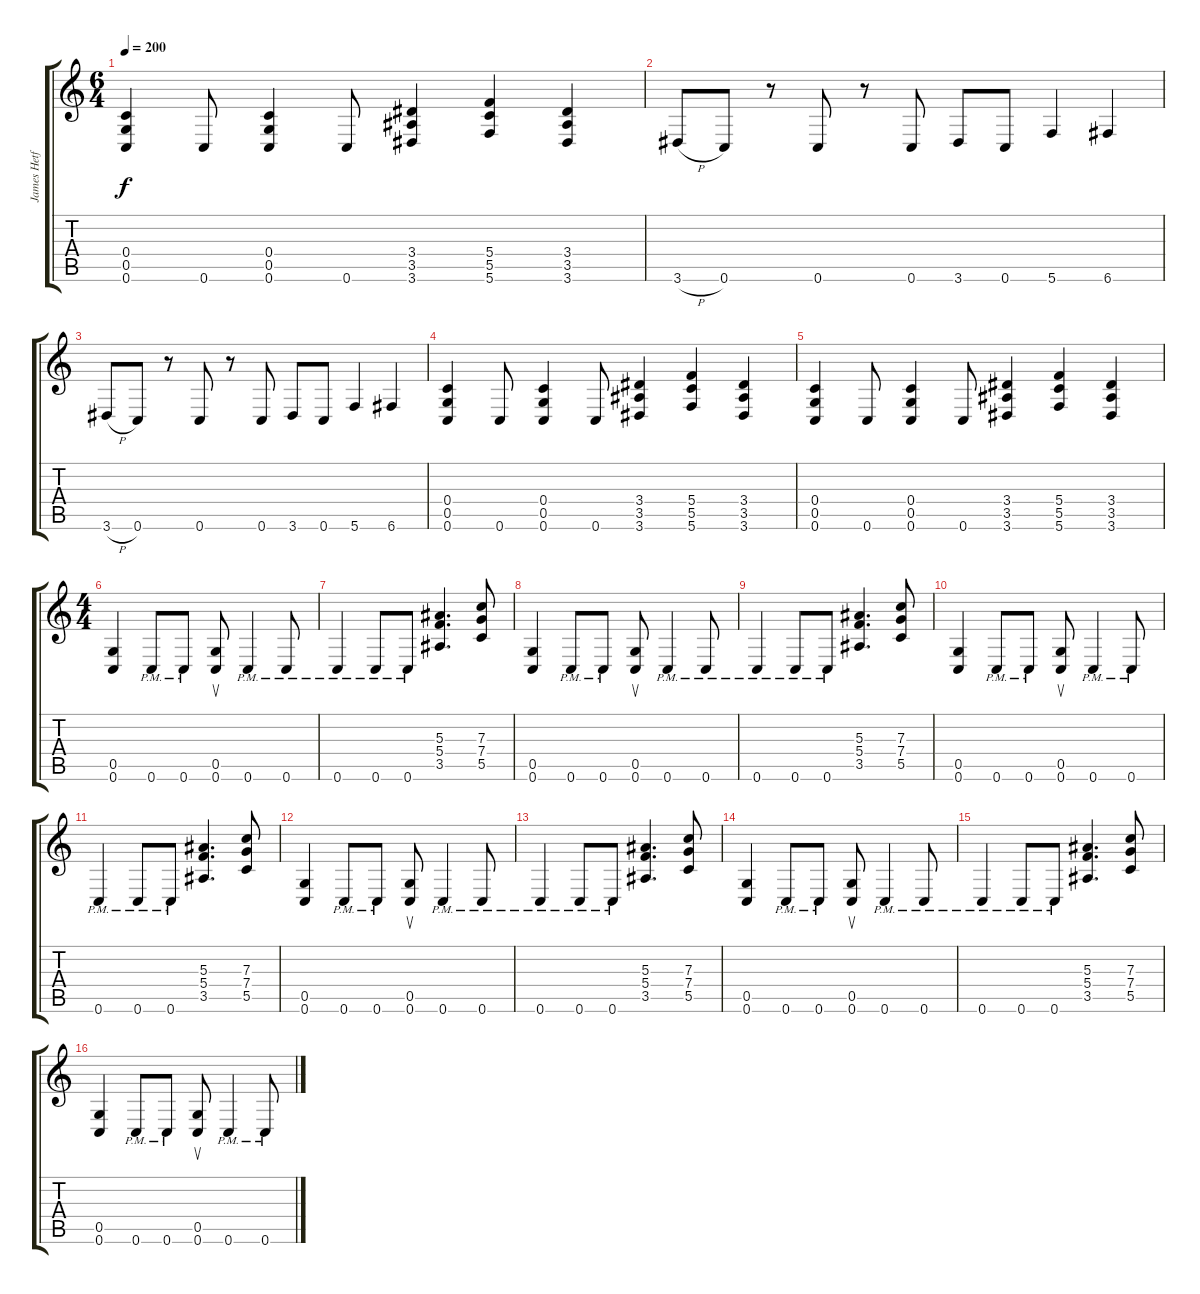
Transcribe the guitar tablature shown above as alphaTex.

\track ("James Hetfield" "James Hetf") {instrument distortionguitar}
\staff {score tabs}
\tuning (D4 A3 F3 C3 G2 C2) {hide}
\ts (6 4)
\tempo 200
\clef g2
\ks c
(0.4 0.5 0.6).4{dy f} 0.6.8 (0.4 0.5 0.6).4 0.6.8 (3.4 3.5 3.6).4 (5.4 5.5 5.6).4 (3.4 3.5 3.6).4 |
3.6{h}.8{instrument electricguitarmuted} 0.6.8 r.8 0.6.8 r.8 0.6.8 3.6.8 0.6.8 5.6.4 6.6.4 |
3.6{h}.8 0.6.8 r.8 0.6.8 r.8 0.6.8 3.6.8 0.6.8 5.6.4 6.6.4 |
(0.4 0.5 0.6).4{instrument distortionguitar} 0.6.8 (0.4 0.5 0.6).4 0.6.8 (3.4 3.5 3.6).4 (5.4 5.5 5.6).4 (3.4 3.5 3.6).4 |
(0.4 0.5 0.6).4 0.6.8 (0.4 0.5 0.6).4 0.6.8 (3.4 3.5 3.6).4 (5.4 5.5 5.6).4 (3.4 3.5 3.6).4 |
\ts (4 4)
(0.5 0.6).4 0.6{pm}.8 0.6{pm}.8 (0.5 0.6).8{su} 0.6{pm}.4 0.6{pm}.8 |
0.6{pm}.4 0.6{pm}.8 0.6{pm}.8 (5.3 5.4 3.5).4{d} (7.3 7.4 5.5).8 |
(0.5 0.6).4 0.6{pm}.8 0.6{pm}.8 (0.5 0.6).8{su} 0.6{pm}.4 0.6{pm}.8 |
0.6{pm}.4 0.6{pm}.8 0.6{pm}.8 (5.3 5.4 3.5).4{d} (7.3 7.4 5.5).8 |
(0.5 0.6).4 0.6{pm}.8 0.6{pm}.8 (0.5 0.6).8{su} 0.6{pm}.4 0.6{pm}.8 |
0.6{pm}.4 0.6{pm}.8 0.6{pm}.8 (5.3 5.4 3.5).4{d} (7.3 7.4 5.5).8 |
(0.5 0.6).4 0.6{pm}.8 0.6{pm}.8 (0.5 0.6).8{su} 0.6{pm}.4 0.6{pm}.8 |
0.6{pm}.4 0.6{pm}.8 0.6{pm}.8 (5.3 5.4 3.5).4{d} (7.3 7.4 5.5).8 |
(0.5 0.6).4 0.6{pm}.8 0.6{pm}.8 (0.5 0.6).8{su} 0.6{pm}.4 0.6{pm}.8 |
0.6{pm}.4 0.6{pm}.8 0.6{pm}.8 (5.3 5.4 3.5).4{d} (7.3 7.4 5.5).8 |
(0.5 0.6).4 0.6{pm}.8 0.6{pm}.8 (0.5 0.6).8{su} 0.6{pm}.4 0.6{pm}.8
